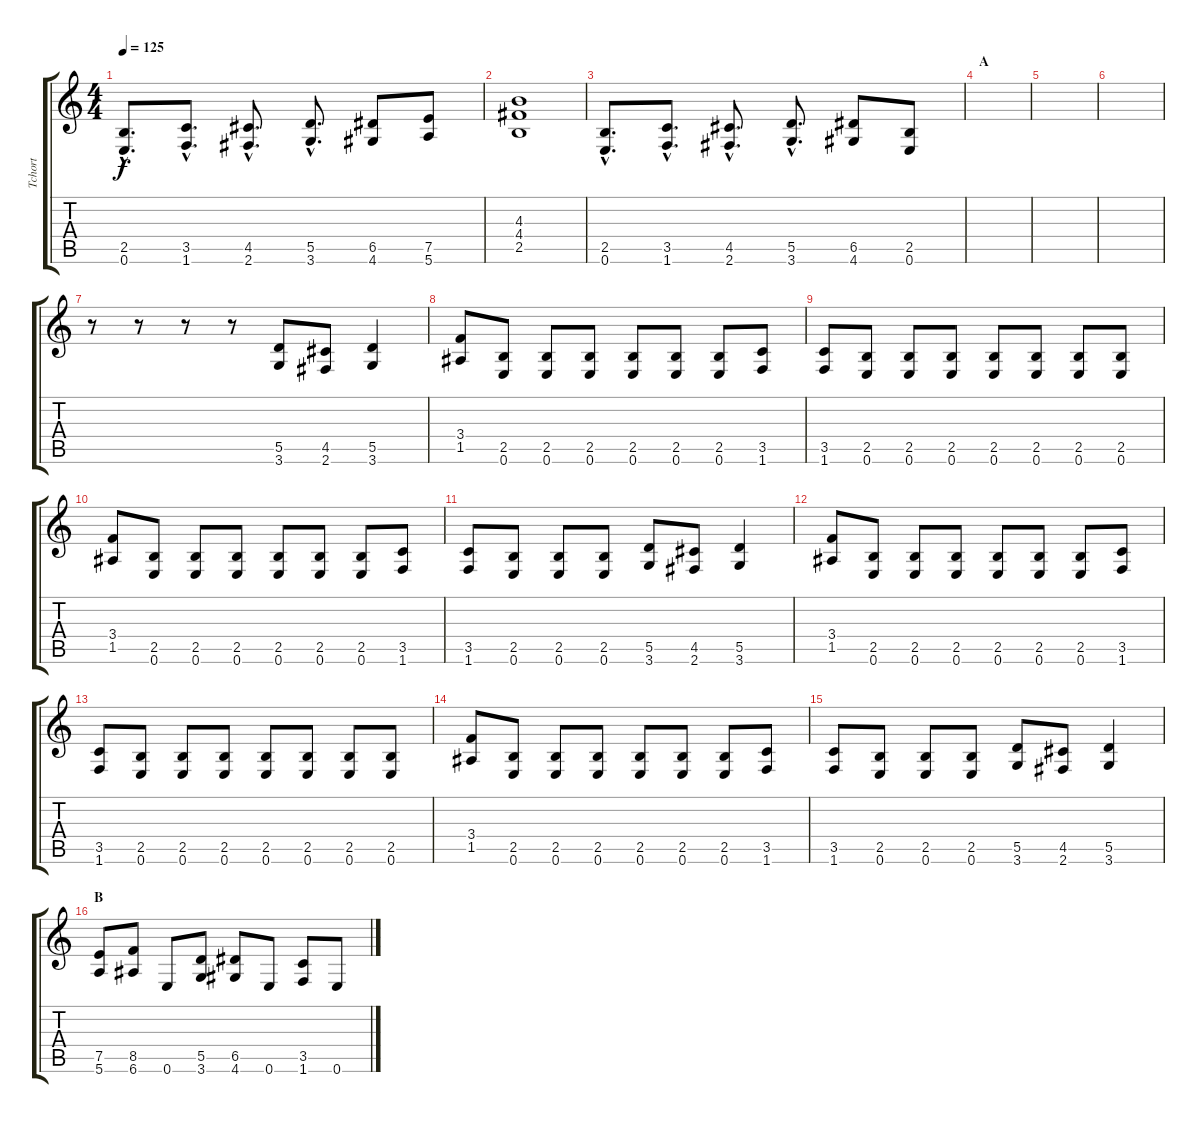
\track ("Tchort" "Tchort") {instrument distortionguitar}
\staff {score tabs}
\tuning (E4 B3 G3 D3 A2 E2) {hide}
\ts (4 4)
\tempo 125
\clef g2
\ks c
(2.5{hac} 0.6{hac}).8{d dy f} (3.5{hac} 1.6{hac}).8{d} (4.5{hac} 2.6{hac}).8{d} (5.5{hac} 3.6{hac}).8{d} (6.5 4.6).8 (7.5 5.6).8 |
(4.3 4.4 2.5).1 |
(2.5{hac} 0.6{hac}).8{d} (3.5{hac} 1.6{hac}).8{d} (4.5{hac} 2.6{hac}).8{d} (5.5{hac} 3.6{hac}).8{d} (6.5 4.6).8 (2.5 0.6).8 |
\section ("" "A")
|
|
|
r.8 r.8 r.8 r.8 (5.5 3.6).8 (4.5 2.6).8 (5.5 3.6).4 |
(3.4 1.5).8 (2.5 0.6).8 (2.5 0.6).8 (2.5 0.6).8 (2.5 0.6).8 (2.5 0.6).8 (2.5 0.6).8 (3.5 1.6).8 |
(3.5 1.6).8 (2.5 0.6).8 (2.5 0.6).8 (2.5 0.6).8 (2.5 0.6).8 (2.5 0.6).8 (2.5 0.6).8 (2.5 0.6).8 |
(3.4 1.5).8 (2.5 0.6).8 (2.5 0.6).8 (2.5 0.6).8 (2.5 0.6).8 (2.5 0.6).8 (2.5 0.6).8 (3.5 1.6).8 |
(3.5 1.6).8 (2.5 0.6).8 (2.5 0.6).8 (2.5 0.6).8 (5.5 3.6).8 (4.5 2.6).8 (5.5 3.6).4 |
(3.4 1.5).8 (2.5 0.6).8 (2.5 0.6).8 (2.5 0.6).8 (2.5 0.6).8 (2.5 0.6).8 (2.5 0.6).8 (3.5 1.6).8 |
(3.5 1.6).8 (2.5 0.6).8 (2.5 0.6).8 (2.5 0.6).8 (2.5 0.6).8 (2.5 0.6).8 (2.5 0.6).8 (2.5 0.6).8 |
(3.4 1.5).8 (2.5 0.6).8 (2.5 0.6).8 (2.5 0.6).8 (2.5 0.6).8 (2.5 0.6).8 (2.5 0.6).8 (3.5 1.6).8 |
(3.5 1.6).8 (2.5 0.6).8 (2.5 0.6).8 (2.5 0.6).8 (5.5 3.6).8 (4.5 2.6).8 (5.5 3.6).4 |
\section ("" "B")
(7.5 5.6).8 (8.5 6.6).8 0.6.8 (5.5 3.6).8 (6.5 4.6).8 0.6.8 (3.5 1.6).8 0.6.8
